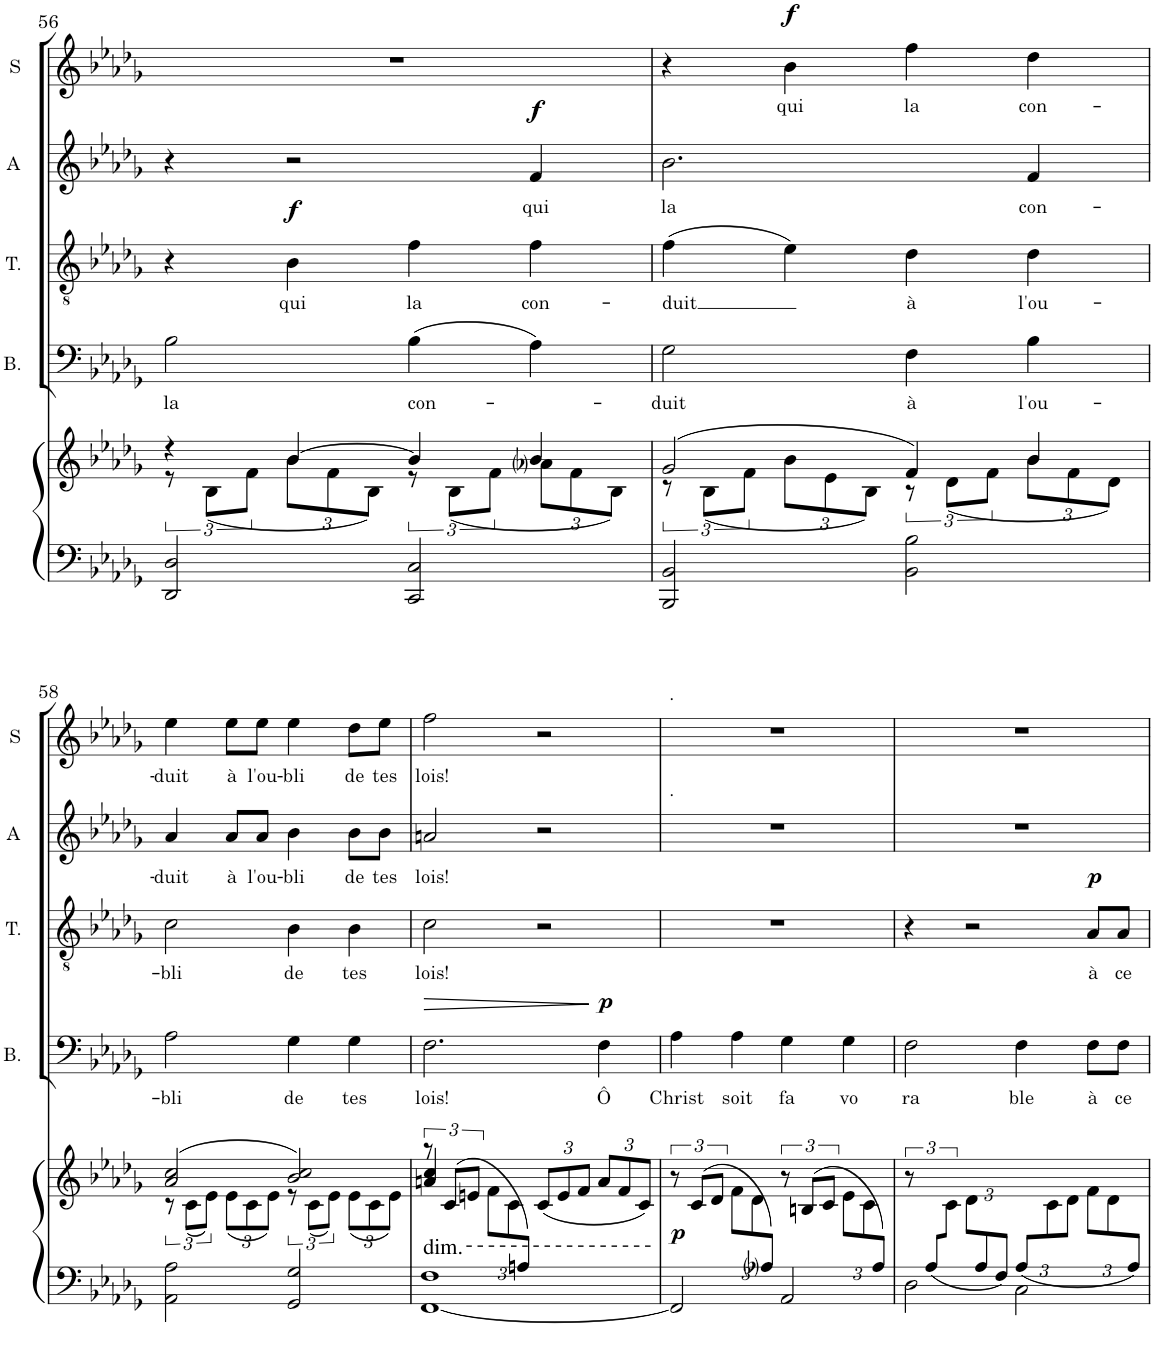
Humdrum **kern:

**kern	**kern	**dynam	**kern	**text	**dynam	**kern	**text	**dynam	**kern	**text	**dynam	**kern	**text	**dynam
*part5	*part5	*part5	*part4	*part4	*part4	*part3	*part3	*part3	*part2	*part2	*part2	*part1	*part1	*part1
*staff6	*staff5	*staff5/6	*staff4	*staff4	*staff4	*staff3	*staff3	*staff3	*staff2	*staff2	*staff2	*staff1	*staff1	*staff1
*I"Organ or Piano	*	*	*I"Basse	*	*	*I"Ténor	*	*	*I"Alto	*	*	*I"Soprano	*	*
*	*	*	*I'B.	*	*	*I'T.	*	*	*I'A	*	*	*I'S	*	*
!!LO:PB:g=z
*clefF4	*clefG2	*	*clefF4	*	*	*clefGv2	*	*	*clefG2	*	*	*clefG2	*	*
*k[b-e-a-d-g-]	*k[b-e-a-d-g-]	*	*k[b-e-a-d-g-]	*	*	*k[b-e-a-d-g-]	*	*	*k[b-e-a-d-g-]	*	*	*k[b-e-a-d-g-]	*	*
*M4/4	*M4/4	*	*M4/4	*	*	*M4/4	*	*	*M4/4	*	*	*M4/4	*	*
*met(c)	*met(c)	*	*met(c)	*	*	*met(c)	*	*	*met(c)	*	*	*met(c)	*	*
=56	=56	=56	=56	=56	=56	=56	=56	=56	=56	=56	=56	=56	=56	=56
*	*^	*	*	*	*	*	*	*	*	*	*	*	*	*
!	!	!	!	!	!LO:LY:b	!	!	!	!	!	!	!	!	!	!
2DD-/ 2D-/	4r	12r	.	2B-\	la	.	4r	.	.	4r	.	.	1r	.	.
.	.	(<12B-\L	.	.	.	.	.	.	.	.	.	.	.	.	.
.	.	12f\J	.	.	.	.	.	.	.	.	.	.	.	.	.
*	*	*Xbrackettup	*	*	*	*	*	*	*	*	*	*	*	*	*
!	!	!	!	!	!	!	!	!LO:LY:b	!LO:DY:a	!	!	!	!	!	!
.	[4b-/	12b-\L	.	.	.	.	4B-\	qui	f	2r	.	.	.	.	.
.	.	12f\	.	.	.	.	.	.	.	.	.	.	.	.	.
.	.	12B-\J)	.	.	.	.	.	.	.	.	.	.	.	.	.
*	*	*brackettup	*	*	*	*	*	*	*	*	*	*	*	*	*
!	!	!	!	!	!LO:LY:b	!	!	!LO:LY:b	!	!	!	!	!	!	!
2CC/ 2C/	4b-/]	12r	.	(>4B-\	con-	.	4f\	la	.	.	.	.	.	.	.
.	.	(<12B-\L	.	.	.	.	.	.	.	.	.	.	.	.	.
.	.	12f\J	.	.	.	.	.	.	.	.	.	.	.	.	.
*	*	*Xbrackettup	*	*	*	*	*	*	*	*	*	*	*	*	*
!	!	!	!	!	!	!	!	!LO:LY:b	!	!	!LO:LY:b	!LO:DY:a	!	!	!
.	4b-/	12a-i\L	.	4A-\)	.	.	4f\	con-	.	4f/	qui	f	.	.	.
.	.	12f\	.	.	.	.	.	.	.	.	.	.	.	.	.
.	.	12B-\J)	.	.	.	.	.	.	.	.	.	.	.	.	.
=57	=57	=57	=57	=57	=57	=57	=57	=57	=57	=57	=57	=57	=57	=57	=57
*	*	*brackettup	*	*	*	*	*	*	*	*	*	*	*	*	*
!	!	!	!	!	!LO:LY:b	!	!	!LO:LY:b	!	!	!LO:LY:b	!	!	!	!
2BBB-/ 2BB-/	(>2g-/	12r	.	2G-\	-duit	.	(>4f\	-duit	.	2.b-\	la	.	4r	.	.
.	.	(<12B-\L	.	.	.	.	.	.	.	.	.	.	.	.	.
.	.	12f\J	.	.	.	.	.	.	.	.	.	.	.	.	.
*	*	*Xbrackettup	*	*	*	*	*	*	*	*	*	*	*	*	*
!	!	!	!	!	!	!	!	!	!	!	!	!	!	!LO:LY:b	!LO:DY:a
.	.	12b-\L	.	.	.	.	4e-\)	.	.	.	.	.	4b-\	qui	f
.	.	12e-\	.	.	.	.	.	.	.	.	.	.	.	.	.
.	.	12B-\J)	.	.	.	.	.	.	.	.	.	.	.	.	.
*	*	*brackettup	*	*	*	*	*	*	*	*	*	*	*	*	*
!	!	!	!	!	!LO:LY:b	!	!	!LO:LY:b	!	!	!	!	!	!LO:LY:b	!
2BB-\ 2B-\	4f/)	12r	.	4F\	à	.	4d-\	à	.	.	.	.	4ff\	la	.
.	.	(<12d-\L	.	.	.	.	.	.	.	.	.	.	.	.	.
.	.	12f\J	.	.	.	.	.	.	.	.	.	.	.	.	.
*	*	*Xbrackettup	*	*	*	*	*	*	*	*	*	*	*	*	*
!	!	!	!	!	!LO:LY:b	!	!	!LO:LY:b	!	!	!LO:LY:b	!	!	!LO:LY:b	!
.	4b-/	12b-\L	.	4B-\	l'ou-	.	4d-\	l'ou-	.	4f/	con-	.	4dd-\	con-	.
.	.	12f\	.	.	.	.	.	.	.	.	.	.	.	.	.
.	.	12d-\J)	.	.	.	.	.	.	.	.	.	.	.	.	.
!!LO:LB:g=z
=58	=58	=58	=58	=58	=58	=58	=58	=58	=58	=58	=58	=58	=58	=58	=58
*	*	*brackettup	*	*	*	*	*	*	*	*	*	*	*	*	*
!	!	!	!	!	!LO:LY:b	!	!	!LO:LY:b	!	!	!LO:LY:b	!	!	!LO:LY:b	!
2AA-\ 2A-\	(>2a-/ 2cc/	12r	.	2A-\	-bli	.	2c\	-bli	.	4a-/	-duit	.	4ee-\	-duit	.
.	.	(<12c\L	.	.	.	.	.	.	.	.	.	.	.	.	.
.	.	12e-\J)	.	.	.	.	.	.	.	.	.	.	.	.	.
*	*	*Xbrackettup	*	*	*	*	*	*	*	*	*	*	*	*	*
!	!	!	!	!	!	!	!	!	!	!	!LO:LY:b	!	!	!LO:LY:b	!
.	.	(<12e-\L	.	.	.	.	.	.	.	8a-/L	à	.	8ee-\L	à	.
.	.	12c\	.	.	.	.	.	.	.	.	.	.	.	.	.
!	!	!	!	!	!	!	!	!	!	!	!LO:LY:b	!	!	!LO:LY:b	!
.	.	.	.	.	.	.	.	.	.	8a-/J	l'ou-	.	8ee-\J	l'ou-	.
.	.	12e-\J)	.	.	.	.	.	.	.	.	.	.	.	.	.
*	*	*brackettup	*	*	*	*	*	*	*	*	*	*	*	*	*
!	!	!	!	!	!LO:LY:b	!	!	!LO:LY:b	!	!	!LO:LY:b	!	!	!LO:LY:b	!
2GG-/ 2G-/	2b-/ 2cc/)	12r	.	4G-\	de	.	4B-\	de	.	4b-\	-bli	.	4ee-\	-bli	.
.	.	(<12c\L	.	.	.	.	.	.	.	.	.	.	.	.	.
.	.	12e-\J)	.	.	.	.	.	.	.	.	.	.	.	.	.
*	*	*Xbrackettup	*	*	*	*	*	*	*	*	*	*	*	*	*
!	!	!	!	!	!LO:LY:b	!	!	!LO:LY:b	!	!	!LO:LY:b	!	!	!LO:LY:b	!
.	.	(<12e-\L	.	4G-\	tes	.	4B-\	tes	.	8b-\L	de	.	8dd-\L	de	.
.	.	12c\	.	.	.	.	.	.	.	.	.	.	.	.	.
!	!	!	!	!	!	!	!	!	!	!	!LO:LY:b	!	!	!LO:LY:b	!
.	.	.	.	.	.	.	.	.	.	8b-\J	tes	.	8ee-\J	tes	.
.	.	12e-\J)	.	.	.	.	.	.	.	.	.	.	.	.	.
=59	=59	=59	=59	=59	=59	=59	=59	=59	=59	=59	=59	=59	=59	=59	=59
*^	*	*	*	*	*	*	*	*	*	*	*	*	*	*	*
*	*	*brackettup	*	*	*	*	*	*	*	*	*	*	*	*	*	*
!LO:TX:a:t=dim.	!	!	!	!	!	!	!	!	!	!	!	!	!	!	!	!
!	!	!	!	!	!	!LO:LY:b	!LO:HP:b	!	!LO:LY:b	!	!	!LO:LY:b	!	!	!LO:LY:b	!
12%5ryy	[1FF 1F	12r	4an/ 4cc/	.	2.F\	lois!	>	2c\	lois!	.	2an/	lois!	.	2ff\	lois!	.
.	.	(>12c/L	.	.	.	.	.	.	.	.	.	.	.	.	.	.
.	.	12en/J	.	.	.	.	.	.	.	.	.	.	.	.	.	.
*	*	*Xbrackettup	*	*	*	*	*	*	*	*	*	*	*	*	*	*
.	.	12f\L	2.ryy	.	.	.	.	.	.	.	.	.	.	.	.	.
.	.	12c\	.	.	.	.	.	.	.	.	.	.	.	.	.	.
12An/J)	.	12ryy	.	.	.	.	.	.	.	.	.	.	.	.	.	.
2ryy	.	(<12c/L	.	.	.	.	.	2r	.	.	2r	.	.	2r	.	.
.	.	12e/	.	.	.	.	.	.	.	.	.	.	.	.	.	.
.	.	12f/J	.	.	.	.	.	.	.	.	.	.	.	.	.	.
!	!	!	!	!	!	!LO:LY:b	!LO:DY:n=1:a	!	!	!	!	!	!	!	!	!
.	.	12a/L	.	.	4F\	Ô	] p	.	.	.	.	.	.	.	.	.
.	.	12f/	.	.	.	.	.	.	.	.	.	.	.	.	.	.
.	.	12c/J)	.	.	.	.	.	.	.	.	.	.	.	.	.	.
*	*	*v	*v	*	*	*	*	*	*	*	*	*	*	*	*	*
=60	=60	=60	=60	=60	=60	=60	=60	=60	=60	=60	=60	=60	=60	=60	=60
*	*	*brackettup	*	*	*	*	*	*	*	*	*	*	*	*	*
!	!	!	!	!	!	!	!	!	!	!	!	!	!LO:TX:a:t=.	!	!
!	!	!	!	!	!	!	!	!	!	!LO:TX:a:t=.	!	!	!	!	!
!	!	!	!LO:DY:a=2	!	!LO:LY:b	!	!	!	!	!	!	!	!	!	!
12%5ryy	2FF/]	12r	p	4A-\	Christ	.	1r	.	.	1r	.	.	1r	.	.
.	.	(>12c/L	.	.	.	.	.	.	.	.	.	.	.	.	.
.	.	12d-/J	.	.	.	.	.	.	.	.	.	.	.	.	.
*	*	*Xbrackettup	*	*	*	*	*	*	*	*	*	*	*	*	*
!	!	!	!	!	!LO:LY:b	!	!	!	!	!	!	!	!	!	!
.	.	12f\L	.	4A-\	soit	.	.	.	.	.	.	.	.	.	.
.	.	12d-\	.	.	.	.	.	.	.	.	.	.	.	.	.
12A-i/J)	.	12ryy	.	.	.	.	.	.	.	.	.	.	.	.	.
*	*	*brackettup	*	*	*	*	*	*	*	*	*	*	*	*	*
!	!	!	!	!	!LO:LY:b	!	!	!	!	!	!	!	!	!	!
12%5ryy	2AA-/	12r	.	4G-\	fa	.	.	.	.	.	.	.	.	.	.
.	.	(>12Bn/L	.	.	.	.	.	.	.	.	.	.	.	.	.
.	.	12c/J	.	.	.	.	.	.	.	.	.	.	.	.	.
*	*	*Xbrackettup	*	*	*	*	*	*	*	*	*	*	*	*	*
!	!	!	!	!	!LO:LY:b	!	!	!	!	!	!	!	!	!	!
.	.	12e-\L	.	4G-\	vo	.	.	.	.	.	.	.	.	.	.
.	.	12c\	.	.	.	.	.	.	.	.	.	.	.	.	.
12A-/J)	.	12ryy	.	.	.	.	.	.	.	.	.	.	.	.	.
=61	=61	=61	=61	=61	=61	=61	=61	=61	=61	=61	=61	=61	=61	=61	=61
*	*	*brackettup	*	*	*	*	*	*	*	*	*	*	*	*	*
!	!	!	!	!	!LO:LY:b	!	!	!	!	!	!	!	!	!	!
12ryy	2D-\	12r	.	2F\	ra	.	4r	.	.	1r	.	.	1r	.	.
12A-/L	.	12ryy	.	.	.	.	.	.	.	.	.	.	.	.	.
6ryy	.	12c\J	.	.	.	.	.	.	.	.	.	.	.	.	.
*	*	*Xbrackettup	*	*	*	*	*	*	*	*	*	*	*	*	*
.	.	12d-\L	.	.	.	.	2r	.	.	.	.	.	.	.	.
12A-/	.	4ryy	.	.	.	.	.	.	.	.	.	.	.	.	.
12F/J	.	.	.	.	.	.	.	.	.	.	.	.	.	.	.
*Xbrackettup	*	*	*	*	*	*	*	*	*	*	*	*	*	*	*
!	!	!	!	!	!LO:LY:b	!	!	!	!	!	!	!	!	!	!
12A-/L	2C\	.	.	4F\	ble	.	.	.	.	.	.	.	.	.	.
3ryy	.	12c\	.	.	.	.	.	.	.	.	.	.	.	.	.
.	.	12d-\J	.	.	.	.	.	.	.	.	.	.	.	.	.
!	!	!	!	!	!LO:LY:b	!	!	!LO:LY:b	!LO:DY:a	!	!	!	!	!	!
.	.	12f\L	.	8F\L	à	.	8A-/L	à	p	.	.	.	.	.	.
.	.	12d-\	.	.	.	.	.	.	.	.	.	.	.	.	.
!	!	!	!	!	!LO:LY:b	!	!	!LO:LY:b	!	!	!	!	!	!	!
.	.	.	.	8F\J	ce	.	8A-/J	ce	.	.	.	.	.	.	.
12A-/J	.	12ryy	.	.	.	.	.	.	.	.	.	.	.	.	.
*v	*v	*	*	*	*	*	*	*	*	*	*	*	*	*	*
=	=	=	=	=	=	=	=	=	=	=	=	=	=	=
*-	*-	*-	*-	*-	*-	*-	*-	*-	*-	*-	*-	*-	*-	*-
